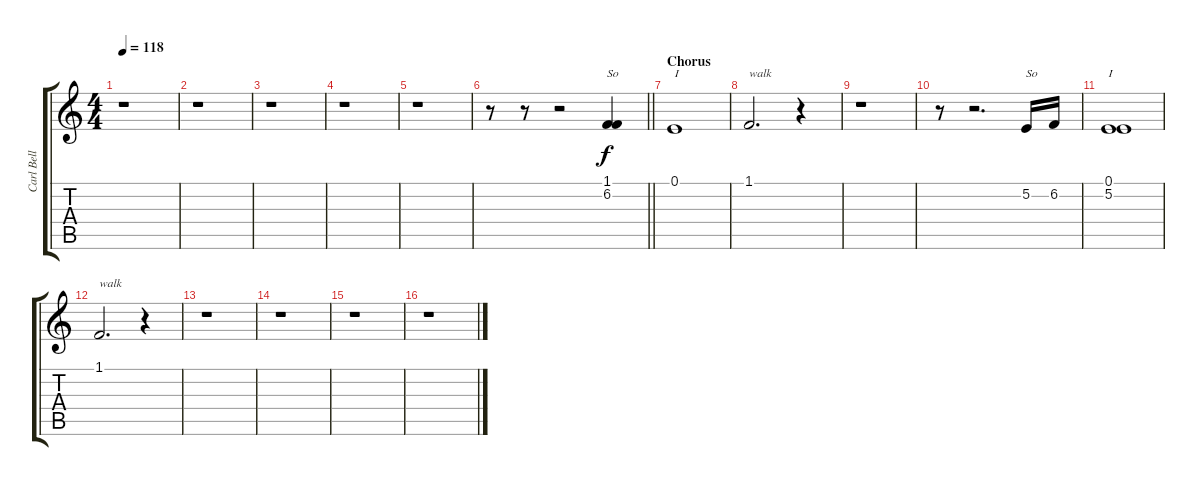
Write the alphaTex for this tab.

\track ("Carl Bell (Backing Vocals)" "Carl Bell ") {instrument harmonica}
\staff {score tabs}
\tuning (E4 B3 G3 D3 A2 E2) {hide}
\ts (4 4)
\tempo 118
\clef g2
\ks c
r.1{dy f} |
r.1 |
r.1 |
r.1 |
r.1 |
\barLineRight lightlight
r.8 r.8 r.2 (1.1 6.2).4{txt "So"} |
\section ("" "Chorus")
0.1.1{txt "I"} |
1.1.2{d txt "walk"} r.4 |
r.1 |
r.8 r.2{d} 5.2.16{txt "So"} 6.2.16 |
(0.1 5.2).1{txt "I"} |
1.1.2{d txt "walk"} r.4 |
r.1 |
r.1 |
r.1 |
r.1
